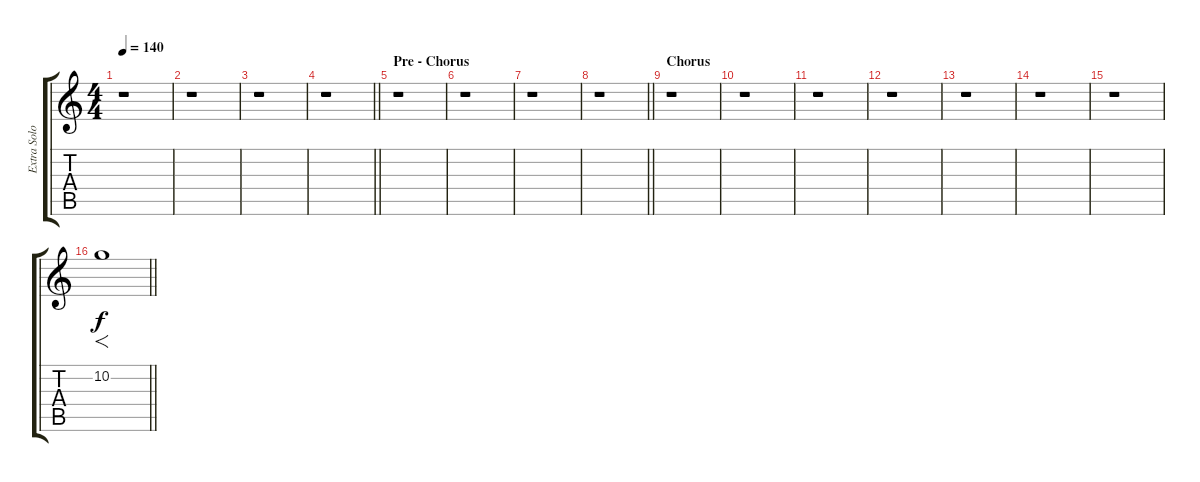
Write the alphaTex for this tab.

\track ("Extra Solo" "Extra Solo") {instrument overdrivenguitar}
\staff {score tabs}
\tuning (D4 A3 F3 C3 G2 C2) {hide}
\ts (4 4)
\tempo 140
\clef g2
\ks c
r.1{dy f} |
r.1 |
r.1 |
\barLineRight lightlight
r.1 |
\section ("" "Pre - Chorus")
r.1 |
r.1 |
r.1 |
\barLineRight lightlight
r.1 |
\section ("" "Chorus")
r.1 |
r.1 |
r.1 |
r.1 |
r.1 |
r.1 |
r.1 |
\barLineRight lightlight
10.2.1{f}
